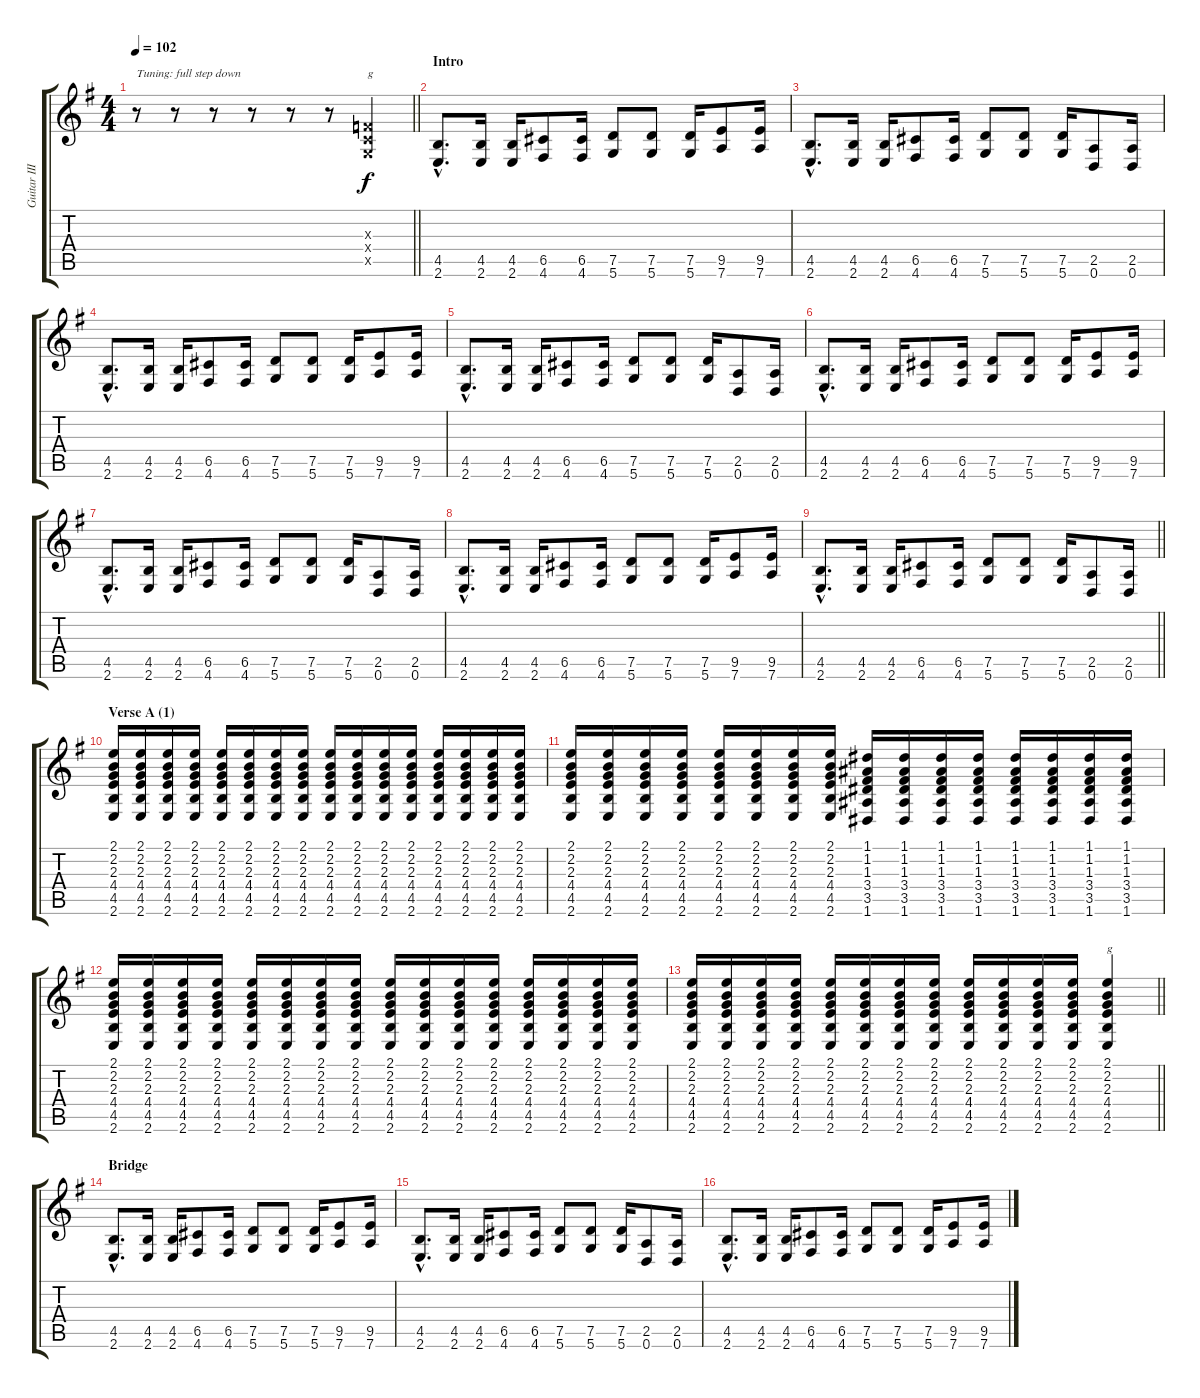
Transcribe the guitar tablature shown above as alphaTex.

\track ("Guitar III" "Guitar III") {instrument distortionguitar}
\staff {score tabs}
\tuning (D4 A3 F3 C3 G2 D2) {hide}
\ts (4 4)
\tempo 102
\clef g2
\barLineRight lightlight
\ks eminor
r.8{txt "Tuning: full step down" dy f instrument distortionguitar} r.8 r.8 r.8 r.8 r.8 (0.3{x} 0.4{x} 0.5{x}).4{txt "g"} |
\section ("" "Intro")
(4.5{hac} 2.6{hac}).8{d} (4.5 2.6).16 (4.5 2.6).16 (6.5 4.6).8 (6.5 4.6).16 (7.5 5.6).8 (7.5 5.6).8 (7.5 5.6).16 (9.5 7.6).8 (9.5 7.6).16 |
(4.5{hac} 2.6{hac}).8{d} (4.5 2.6).16 (4.5 2.6).16 (6.5 4.6).8 (6.5 4.6).16 (7.5 5.6).8 (7.5 5.6).8 (7.5 5.6).16 (2.5 0.6).8 (2.5 0.6).16 |
(4.5{hac} 2.6{hac}).8{d} (4.5 2.6).16 (4.5 2.6).16 (6.5 4.6).8 (6.5 4.6).16 (7.5 5.6).8 (7.5 5.6).8 (7.5 5.6).16 (9.5 7.6).8 (9.5 7.6).16 |
(4.5{hac} 2.6{hac}).8{d} (4.5 2.6).16 (4.5 2.6).16 (6.5 4.6).8 (6.5 4.6).16 (7.5 5.6).8 (7.5 5.6).8 (7.5 5.6).16 (2.5 0.6).8 (2.5 0.6).16 |
(4.5{hac} 2.6{hac}).8{d} (4.5 2.6).16 (4.5 2.6).16 (6.5 4.6).8 (6.5 4.6).16 (7.5 5.6).8 (7.5 5.6).8 (7.5 5.6).16 (9.5 7.6).8 (9.5 7.6).16 |
(4.5{hac} 2.6{hac}).8{d} (4.5 2.6).16 (4.5 2.6).16 (6.5 4.6).8 (6.5 4.6).16 (7.5 5.6).8 (7.5 5.6).8 (7.5 5.6).16 (2.5 0.6).8 (2.5 0.6).16 |
(4.5{hac} 2.6{hac}).8{d} (4.5 2.6).16 (4.5 2.6).16 (6.5 4.6).8 (6.5 4.6).16 (7.5 5.6).8 (7.5 5.6).8 (7.5 5.6).16 (9.5 7.6).8 (9.5 7.6).16 |
\barLineRight lightlight
(4.5{hac} 2.6{hac}).8{d} (4.5 2.6).16 (4.5 2.6).16 (6.5 4.6).8 (6.5 4.6).16 (7.5 5.6).8 (7.5 5.6).8 (7.5 5.6).16 (2.5 0.6).8 (2.5 0.6).16 |
\section ("" "Verse A (1)")
(2.1 2.2 2.3 4.4 4.5 2.6).16 (2.1 2.2 2.3 4.4 4.5 2.6).16 (2.1 2.2 2.3 4.4 4.5 2.6).16 (2.1 2.2 2.3 4.4 4.5 2.6).16 (2.1 2.2 2.3 4.4 4.5 2.6).16 (2.1 2.2 2.3 4.4 4.5 2.6).16 (2.1 2.2 2.3 4.4 4.5 2.6).16 (2.1 2.2 2.3 4.4 4.5 2.6).16 (2.1 2.2 2.3 4.4 4.5 2.6).16 (2.1 2.2 2.3 4.4 4.5 2.6).16 (2.1 2.2 2.3 4.4 4.5 2.6).16 (2.1 2.2 2.3 4.4 4.5 2.6).16 (2.1 2.2 2.3 4.4 4.5 2.6).16 (2.1 2.2 2.3 4.4 4.5 2.6).16 (2.1 2.2 2.3 4.4 4.5 2.6).16 (2.1 2.2 2.3 4.4 4.5 2.6).16 |
(2.1 2.2 2.3 4.4 4.5 2.6).16 (2.1 2.2 2.3 4.4 4.5 2.6).16 (2.1 2.2 2.3 4.4 4.5 2.6).16 (2.1 2.2 2.3 4.4 4.5 2.6).16 (2.1 2.2 2.3 4.4 4.5 2.6).16 (2.1 2.2 2.3 4.4 4.5 2.6).16 (2.1 2.2 2.3 4.4 4.5 2.6).16 (2.1 2.2 2.3 4.4 4.5 2.6).16 (1.1 1.2 1.3 3.4 3.5 1.6).16 (1.1 1.2 1.3 3.4 3.5 1.6).16 (1.1 1.2 1.3 3.4 3.5 1.6).16 (1.1 1.2 1.3 3.4 3.5 1.6).16 (1.1 1.2 1.3 3.4 3.5 1.6).16 (1.1 1.2 1.3 3.4 3.5 1.6).16 (1.1 1.2 1.3 3.4 3.5 1.6).16 (1.1 1.2 1.3 3.4 3.5 1.6).16 |
(2.1 2.2 2.3 4.4 4.5 2.6).16 (2.1 2.2 2.3 4.4 4.5 2.6).16 (2.1 2.2 2.3 4.4 4.5 2.6).16 (2.1 2.2 2.3 4.4 4.5 2.6).16 (2.1 2.2 2.3 4.4 4.5 2.6).16 (2.1 2.2 2.3 4.4 4.5 2.6).16 (2.1 2.2 2.3 4.4 4.5 2.6).16 (2.1 2.2 2.3 4.4 4.5 2.6).16 (2.1 2.2 2.3 4.4 4.5 2.6).16 (2.1 2.2 2.3 4.4 4.5 2.6).16 (2.1 2.2 2.3 4.4 4.5 2.6).16 (2.1 2.2 2.3 4.4 4.5 2.6).16 (2.1 2.2 2.3 4.4 4.5 2.6).16 (2.1 2.2 2.3 4.4 4.5 2.6).16 (2.1 2.2 2.3 4.4 4.5 2.6).16 (2.1 2.2 2.3 4.4 4.5 2.6).16 |
\barLineRight lightlight
(2.1 2.2 2.3 4.4 4.5 2.6).16 (2.1 2.2 2.3 4.4 4.5 2.6).16 (2.1 2.2 2.3 4.4 4.5 2.6).16 (2.1 2.2 2.3 4.4 4.5 2.6).16 (2.1 2.2 2.3 4.4 4.5 2.6).16 (2.1 2.2 2.3 4.4 4.5 2.6).16 (2.1 2.2 2.3 4.4 4.5 2.6).16 (2.1 2.2 2.3 4.4 4.5 2.6).16 (2.1 2.2 2.3 4.4 4.5 2.6).16 (2.1 2.2 2.3 4.4 4.5 2.6).16 (2.1 2.2 2.3 4.4 4.5 2.6).16 (2.1 2.2 2.3 4.4 4.5 2.6).16 (2.1 2.2 2.3 4.4 4.5 2.6).4{txt "g"} |
\section ("" "Bridge")
(4.5{hac} 2.6{hac}).8{d} (4.5 2.6).16 (4.5 2.6).16 (6.5 4.6).8 (6.5 4.6).16 (7.5 5.6).8 (7.5 5.6).8 (7.5 5.6).16 (9.5 7.6).8 (9.5 7.6).16 |
(4.5{hac} 2.6{hac}).8{d} (4.5 2.6).16 (4.5 2.6).16 (6.5 4.6).8 (6.5 4.6).16 (7.5 5.6).8 (7.5 5.6).8 (7.5 5.6).16 (2.5 0.6).8 (2.5 0.6).16 |
(4.5{hac} 2.6{hac}).8{d} (4.5 2.6).16 (4.5 2.6).16 (6.5 4.6).8 (6.5 4.6).16 (7.5 5.6).8 (7.5 5.6).8 (7.5 5.6).16 (9.5 7.6).8 (9.5 7.6).16
